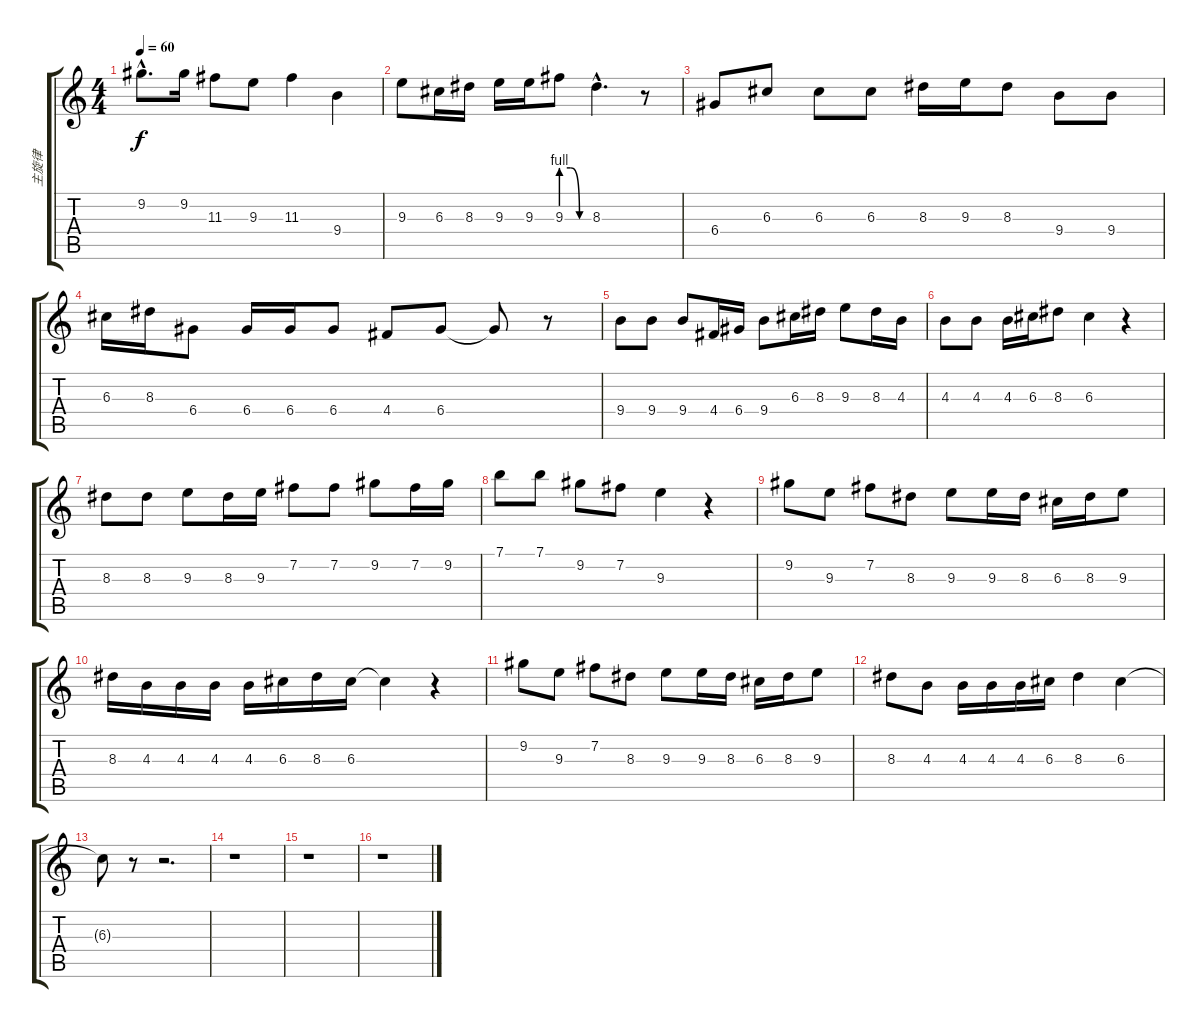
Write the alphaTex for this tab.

\track ("主旋律" "主旋律") {instrument acousticguitarnylon}
\staff {score tabs}
\tuning (E4 B3 G3 D3 A2 E2) {hide}
\ts (4 4)
\tempo 60
\clef g2
\ks c
9.2{hac}.8{d dy f} 9.2.16 11.3.8 9.3.8 11.3.4 9.4.4 |
9.3.8 6.3.16 8.3.16 9.3.16 9.3.16 9.3{be (custom 0 4 20 4 40 0 60 0)}.8 8.3{hac}.4{d} r.8 |
6.4.8 6.3.8 6.3.8 6.3.8 8.3.16 9.3.16 8.3.8 9.4.8 9.4.8 |
6.3.16 8.3.16 6.4.8 6.4.16 6.4.16 6.4.8 4.4.8 6.4.8 6.4{t}.8 r.8 |
9.4.8 9.4.8 9.4.8 4.4.16 6.4.16 9.4.8 6.3.16 8.3.16 9.3.8 8.3.16 4.3.16 |
4.3.8 4.3.8 4.3.16 6.3.16 8.3.8 6.3.4 r.4 |
8.3.8 8.3.8 9.3.8 8.3.16 9.3.16 7.2.8 7.2.8 9.2.8 7.2.16 9.2.16 |
7.1.8 7.1.8 9.2.8 7.2.8 9.3.4 r.4 |
9.2.8 9.3.8 7.2.8 8.3.8 9.3.8 9.3.16 8.3.16 6.3.16 8.3.16 9.3.8 |
8.3.16 4.3.16 4.3.16 4.3.16 4.3.16 6.3.16 8.3.16 6.3.16 6.3{t}.4 r.4 |
9.2.8 9.3.8 7.2.8 8.3.8 9.3.8 9.3.16 8.3.16 6.3.16 8.3.16 9.3.8 |
8.3.8 4.3.8 4.3.16 4.3.16 4.3.16 6.3.16 8.3.4 6.3.4 |
6.3{t}.8 r.8 r.2{d} |
r.1 |
r.1 |
r.1
